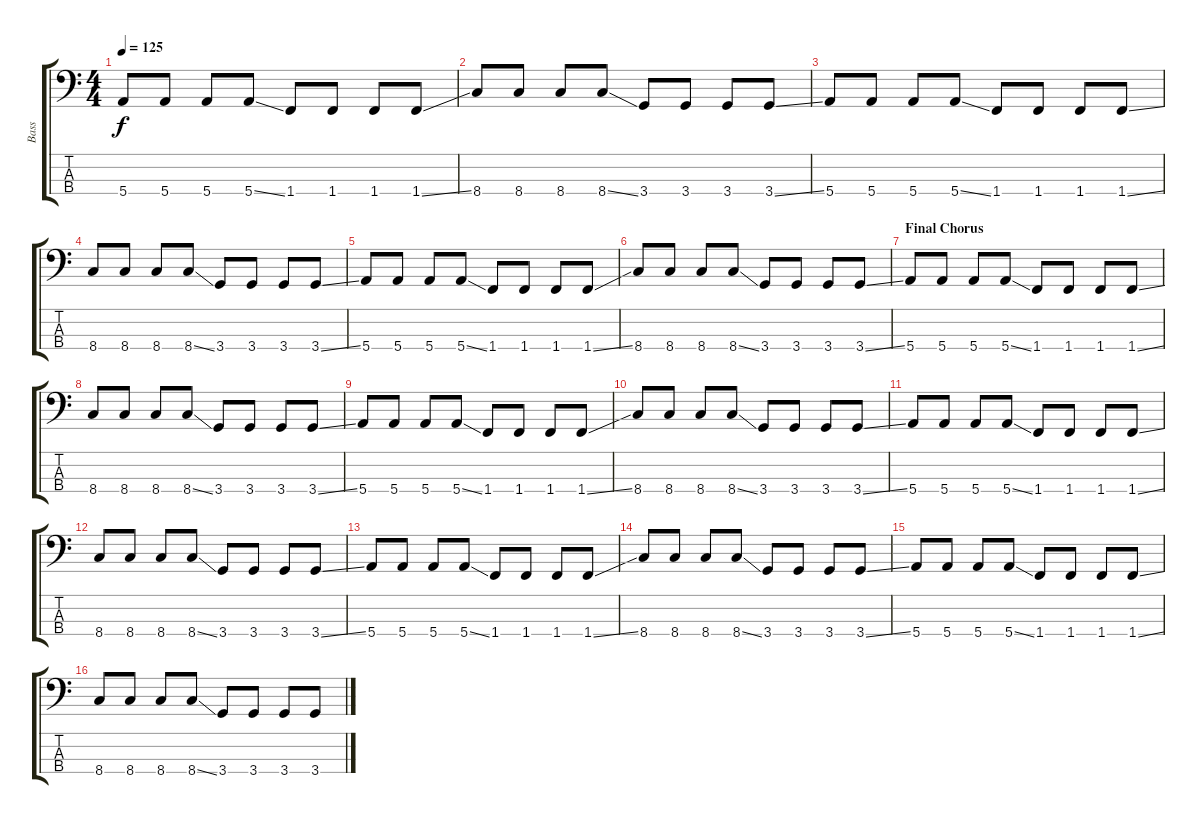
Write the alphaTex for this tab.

\track ("Bass" "Bass") {instrument electricbassfinger}
\staff {score tabs}
\tuning (G2 D2 A1 E1) {hide}
\ts (4 4)
\tempo 125
\clef f4
\ks c
5.4.8{dy f} 5.4.8 5.4.8 5.4{ss}.8 1.4.8 1.4.8 1.4.8 1.4{ss}.8 |
8.4.8 8.4.8 8.4.8 8.4{ss}.8 3.4.8 3.4.8 3.4.8 3.4{ss}.8 |
5.4.8 5.4.8 5.4.8 5.4{ss}.8 1.4.8 1.4.8 1.4.8 1.4{ss}.8 |
8.4.8 8.4.8 8.4.8 8.4{ss}.8 3.4.8 3.4.8 3.4.8 3.4{ss}.8 |
5.4.8 5.4.8 5.4.8 5.4{ss}.8 1.4.8 1.4.8 1.4.8 1.4{ss}.8 |
8.4.8 8.4.8 8.4.8 8.4{ss}.8 3.4.8 3.4.8 3.4.8 3.4{ss}.8 |
\section ("" "Final Chorus")
5.4.8 5.4.8 5.4.8 5.4{ss}.8 1.4.8 1.4.8 1.4.8 1.4{ss}.8 |
8.4.8 8.4.8 8.4.8 8.4{ss}.8 3.4.8 3.4.8 3.4.8 3.4{ss}.8 |
5.4.8 5.4.8 5.4.8 5.4{ss}.8 1.4.8 1.4.8 1.4.8 1.4{ss}.8 |
8.4.8 8.4.8 8.4.8 8.4{ss}.8 3.4.8 3.4.8 3.4.8 3.4{ss}.8 |
5.4.8 5.4.8 5.4.8 5.4{ss}.8 1.4.8 1.4.8 1.4.8 1.4{ss}.8 |
8.4.8 8.4.8 8.4.8 8.4{ss}.8 3.4.8 3.4.8 3.4.8 3.4{ss}.8 |
5.4.8 5.4.8 5.4.8 5.4{ss}.8 1.4.8 1.4.8 1.4.8 1.4{ss}.8 |
8.4.8 8.4.8 8.4.8 8.4{ss}.8 3.4.8 3.4.8 3.4.8 3.4{ss}.8 |
5.4.8 5.4.8 5.4.8 5.4{ss}.8 1.4.8 1.4.8 1.4.8 1.4{ss}.8 |
8.4.8 8.4.8 8.4.8 8.4{ss}.8 3.4.8 3.4.8 3.4.8 3.4{ss}.8
